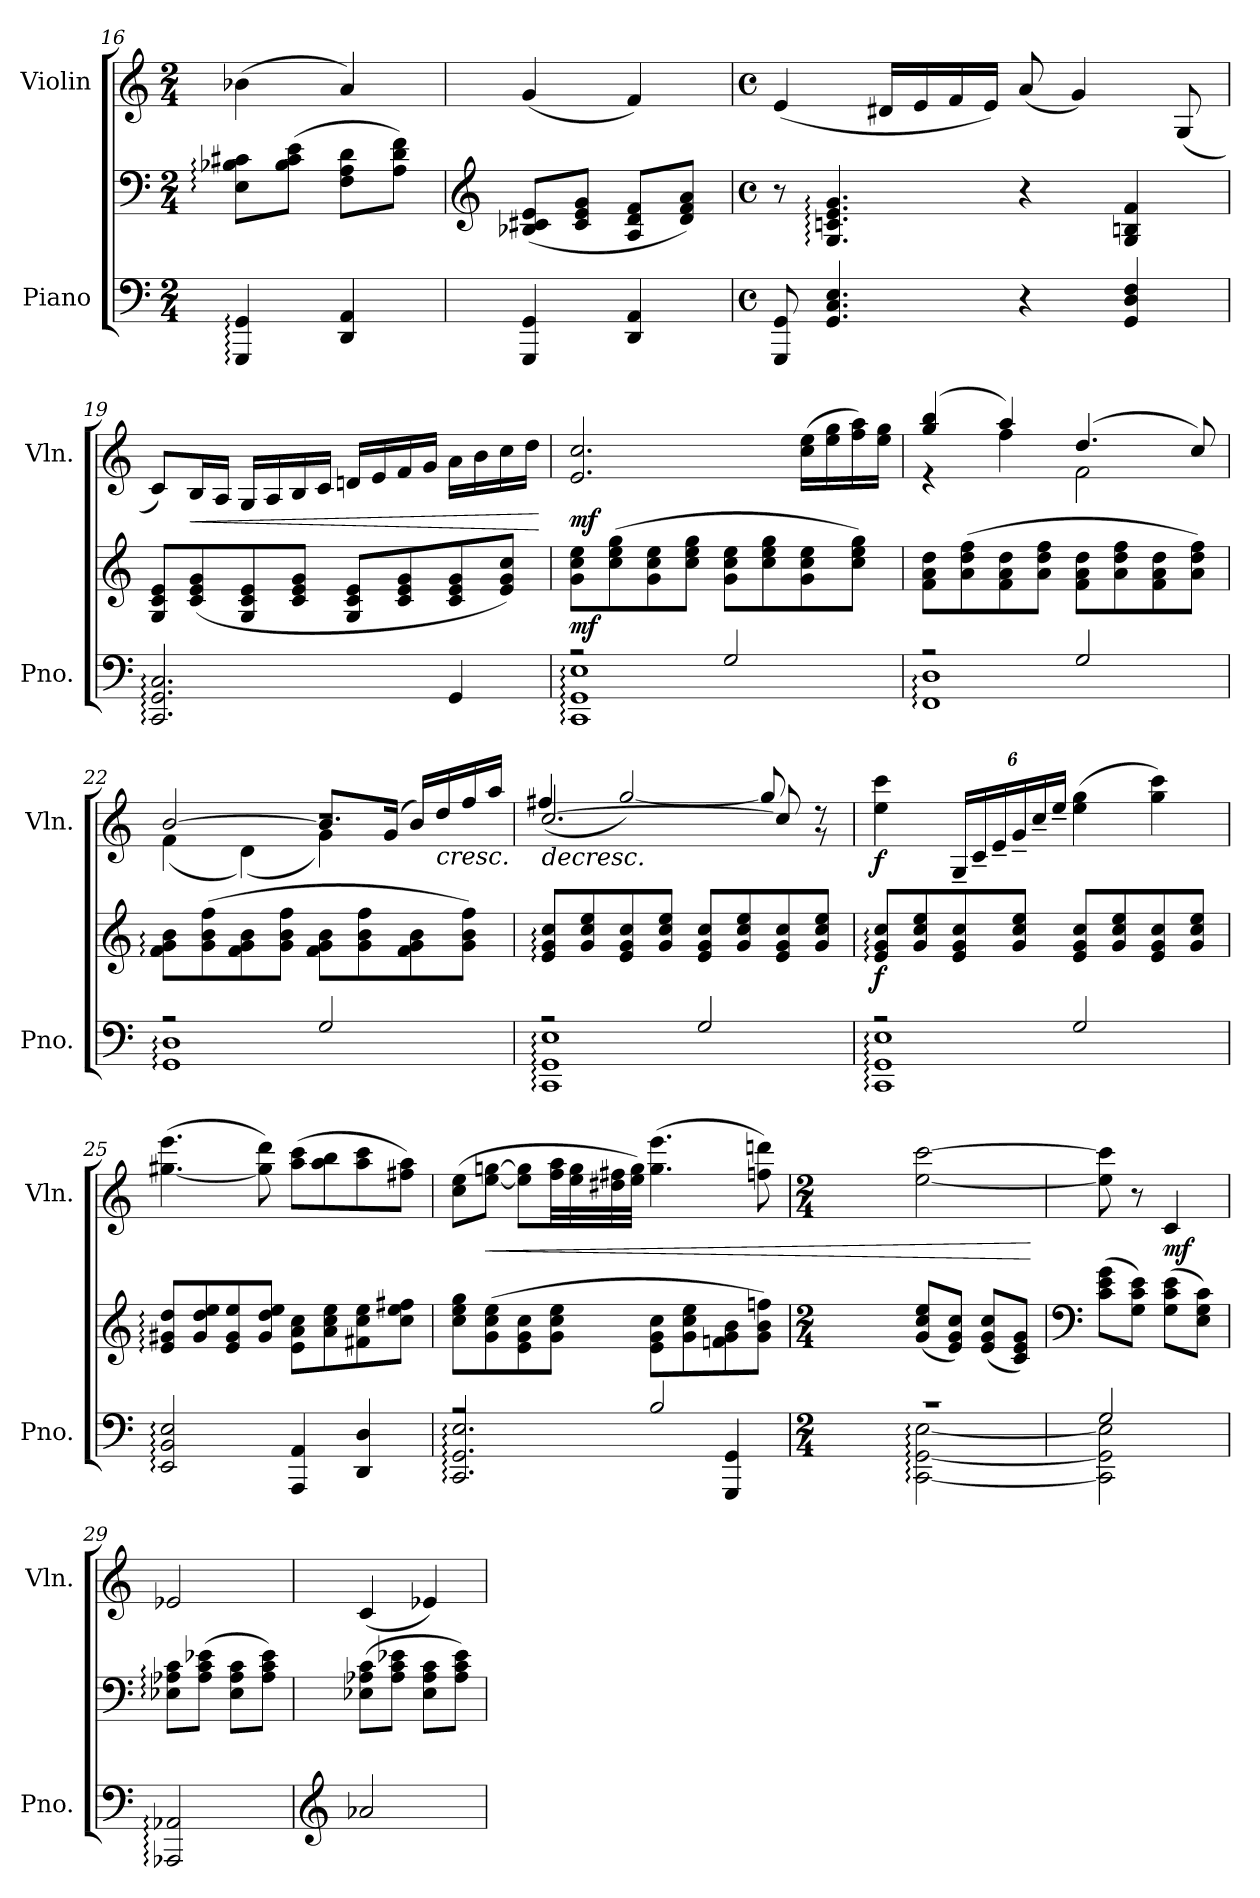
**kern	**kern	**dynam	**kern	**dynam
*part2	*part2	*part2	*part1	*part1
*staff3	*staff2	*staff2/3	*staff1	*staff1
*I"Piano	*	*	*I"Violin	*
*I'Pno.	*	*	*I'Vln.	*
*clefF4	*clefF4	*	*clefG2	*
*k[]	*k[]	*	*k[]	*
*M2/4	*M2/4	*	*M2/4	*
=16	=16	=16	=16	=16
4GGG/: 4GG/:	8E\: 8B-X\: 8c#X\:L	.	(4b-X\	.
.	(8B-\ 8c#\ 8e\J	.	.	.
4DD/ 4AA/	8F\ 8A\ 8d\L	.	4a/)	.
.	8A\ 8d\ 8f\J)	.	.	.
!!LO:PB:g=z
=17	=17	=17	=17	=17
*	*clefG2	*	*	*
4GGG/ 4GG/	(8B-X/ 8c#X/ 8e/L	.	(4g/	.
.	8c#/ 8e/ 8g/J	.	.	.
4DD/ 4AA/	8A/ 8d/ 8f/L	.	4f/)	.
.	8d/ 8f/ 8a/J)	.	.	.
=18	=18	=18	=18	=18
*M4/4	*M4/4	*	*M4/4	*
*met(c)	*met(c)	*	*met(c)	*
8GGG/ 8GG/	8r	.	(4e/	.
4.GG/ 4.C/ 4.E/	4.G/: 4.cn/: 4.e/: 4.g/:	.	.	.
.	.	.	16d#X/LL	.
.	.	.	16e/	.
.	.	.	16f/	.
.	.	.	16e/JJ)	.
4r	4r	.	(8a/	.
.	.	.	4g/)	.
4GG/ 4D/ 4F/	4G/ 4Bn/ 4f/	.	.	.
.	.	.	(8G/	.
=19	=19	=19	=19	=19
2.CC/: 2.GG/: 2.C/:	8G/ 8c/ 8e/L	.	8c/L)	.
!	!	!	!	!LO:HP:b
.	(8c/ 8e/ 8g/	.	16B/L	<
.	.	.	16A/JJ	.
.	8G/ 8c/ 8e/	.	16G/LL	.
.	.	.	16A/	.
.	8c/ 8e/ 8g/J	.	16B/	.
.	.	.	16c/JJ	.
.	8G/ 8c/ 8e/L	.	16dn/LL	.
.	.	.	16e/	.
.	8c/ 8e/ 8g/	.	16f/	.
.	.	.	16g/JJ	.
4GG/	8c/ 8e/ 8g/	.	16a\LL	.
.	.	.	16b\	.
.	8e/ 8g/ 8cc/J)	.	16cc\	.
.	.	.	16dd\JJ	.
.	.	.	.	[
!!LO:LB:g=z
=20	=20	=20	=20	=20
*^	*	*	*	*
!	!	!	!LO:DY:b	!	!LO:DY:b
2r	1CC: 1GG: 1E:	8g\ 8cc\ 8ee\L	mf	2.e/ 2.cc/	mf
.	.	(8cc\ 8ee\ 8gg\	.	.	.
.	.	8g\ 8cc\ 8ee\	.	.	.
.	.	8cc\ 8ee\ 8gg\J	.	.	.
2G/	.	8g\ 8cc\ 8ee\L	.	.	.
.	.	8cc\ 8ee\ 8gg\	.	.	.
.	.	8g\ 8cc\ 8ee\	.	(16cc\ 16ee\LL	.
.	.	.	.	16ee\ 16gg\	.
.	.	8cc\ 8ee\ 8gg\J)	.	16ff\ 16aa\)	.
.	.	.	.	16ee\ 16gg\JJ	.
=21	=21	=21	=21	=21	=21
*	*	*	*	*^	*
2r	1FF: 1D:	8f\ 8a\ 8dd\L	.	(4gg/ 4bb/	4r	.
.	.	(8a\ 8dd\ 8ff\	.	.	.	.
.	.	8f\ 8a\ 8dd\	.	4aa/)	4ff\	.
.	.	8a\ 8dd\ 8ff\J	.	.	.	.
2G/	.	8f\ 8a\ 8dd\L	.	(4.dd/	2f\	.
.	.	8a\ 8dd\ 8ff\	.	.	.	.
.	.	8f\ 8a\ 8dd\	.	.	.	.
.	.	8a\ 8dd\ 8ff\J)	.	8cc/)	.	.
=22	=22	=22	=22	=22	=22	=22
*	*	*	*	*	*^	*
2r	1GG: 1D:	8f\: 8g\: 8b\:L	.	1rdd	(4f\	[2b/	.
.	.	(8g\ 8b\ 8ff\	.	.	.	.	.
.	.	8f\ 8g\ 8b\	.	.	(4d\)	.	.
.	.	8g\ 8b\ 8ff\J	.	.	.	.	.
2G/	.	8f\ 8g\ 8b\L	.	.	4g\)	8.b/L]	.
.	.	8g\ 8b\ 8ff\	.	.	.	.	.
.	.	.	.	.	.	(16g/Jk	.
.	.	8f\ 8g\ 8b\	.	.	4ryy	16b/LL)	.
!	!	!	!	!	!	!	!LO:HP:b
.	.	.	.	.	.	16dd/	<
.	.	8g\ 8b\ 8ff\J)	.	.	.	16ff/	.
.	.	.	.	.	.	16aa/JJ	.
!!LO:LB:g=z
=23	=23	=23	=23	=23	=23	=23	=23
!	!	!	!	!	!	!	!LO:HP:b
*	*	*	*	*	*v	*v	*
2r	1CC: 1GG: 1E:	8e/: 8g/: 8cc/:L	.	[2.cc/	(4ff#X/	>
.	.	8g/ 8cc/ 8ee/	.	.	.	.
.	.	8e/ 8g/ 8cc/	.	.	[2gg/)	.
.	.	8g/ 8cc/ 8ee/J	.	.	.	.
2G/	.	8e/ 8g/ 8cc/L	.	.	.	.
.	.	8g/ 8cc/ 8ee/	.	.	.	.
.	.	8e/ 8g/ 8cc/	.	8cc/]	8gg/]	.
.	.	8g/ 8cc/ 8ee/J	.	8r	8r	.
*v	*v	*	*	*v	*v	*
.	.	.	.	[
=24	=24	=24	=24	=24
*^	*	*	*	*
!	!	!	!LO:DY:b	!	!LO:DY:b
2r	1CC: 1GG: 1E:	8e/: 8g/: 8cc/:L	f	4ee\ 4ccc\	f
.	.	8g/ 8cc/ 8ee/	.	.	.
*	*	*	*	*Xbrackettup	*
.	.	8e/ 8g/ 8cc/	.	24G~/LL	.
.	.	.	.	24c~/	.
.	.	.	.	24e~/	.
.	.	8g/ 8cc/ 8ee/J	.	24g~/	.
.	.	.	.	24cc~/	.
.	.	.	.	24ee~/JJ	.
2G/	.	8e/ 8g/ 8cc/L	.	(4ee\ 4gg\	.
.	.	8g/ 8cc/ 8ee/	.	.	.
.	.	8e/ 8g/ 8cc/	.	4gg\ 4ccc\)	.
.	.	8g/ 8cc/ 8ee/J	.	.	.
*v	*v	*	*	*	*
=25	=25	=25	=25	=25
2EE/: 2BB/: 2E/:	8e/: 8g#X/: 8dd/:L	.	([4.gg#X\ 4.eee\	.
.	8g#/ 8dd/ 8ee/	.	.	.
.	8e/ 8g#/ 8ee/	.	.	.
.	8g#/ 8dd/ 8ee/J	.	8gg#\] 8ddd\)	.
4AAA/ 4AA/	8e\ 8a\ 8cc\L	.	(8aa\ 8ccc\L	.
.	8a\ 8cc\ 8ee\	.	8aa\ 8bb\	.
4DD/ 4D/	8f#X\ 8cc\ 8ee\	.	8aa\ 8ccc\	.
.	8cc\ 8ee\ 8ff#X\J	.	8ff#X\ 8aa\J)	.
!!LO:PB:g=z
=26	=26	=26	=26	=26
*^	*	*	*	*
2.CC/: 2.GG/: 2.E/:	2rA	8cc\ 8ee\ 8gg\L	.	(8cc\ 8ee\L	.
!	!	!	!	!	!LO:HP:b
.	.	(8g\ 8cc\ 8ee\	.	[8ee\ [8ggn\J	<
.	.	8e\ 8g\ 8cc\	.	8ee\] 8gg\]L	.
.	.	8g\ 8cc\ 8ee\J	.	32ff\ 32aa\LL	.
.	.	.	.	32ee\ 32gg\	.
.	.	.	.	32dd#X\ 32ff#X\	.
.	.	.	.	32ee\ 32gg\JJJ)	.
.	2B/	8e\ 8g\ 8cc\L	.	(4.gg\ 4.eee\	.
.	.	8g\ 8cc\ 8ee\	.	.	.
4GGG/ 4GG/	.	8fn\ 8g\ 8b\	.	.	.
.	.	8g\ 8b\ 8ffn\J)	.	8ffn\ 8dddn\)	.
*v	*v	*	*	*	*
.	.	.	.	]
=27	=27	=27	=27	=27
*M2/4	*M2/4	*	*M2/4	*
*^	*	*	*	*
2r	[2CC\: [2GG\: [2E\:	(8g/ 8cc/ 8ee/L	.	[2ee\ [2ccc\	.
.	.	8e/ 8g/ 8cc/J)	.	.	.
.	.	(8e/ 8g/ 8cc/L	.	.	.
.	.	8c/ 8e/ 8g/J)	.	.	.
*v	*v	*	*	*	*
.	.	.	.	[
=28	=28	=28	=28	=28
*	*clefF4	*	*	*
*^	*	*	*	*
2G/	2CC\] 2GG\] 2E\]	(8c\ 8e\ 8g\L	.	8ee\] 8ccc\]	.
.	.	8G\ 8c\ 8e\J)	.	8r	.
!	!	!	!	!	!LO:DY:b
.	.	(8G\ 8c\ 8e\L	.	4c/	mf
.	.	8E\ 8G\ 8c\J)	.	.	.
*v	*v	*	*	*	*
=29	=29	=29	=29	=29
2AAA-X/: 2AA-X/:	8E-X\: 8A-X\: 8c\:L	.	2e-X/	.
.	(8A-\ 8c\ 8e-X\J	.	.	.
.	8E-\ 8A-\ 8c\L	.	.	.
.	8A-\ 8c\ 8e-\J)	.	.	.
!!LO:LB:g=z
=30	=30	=30	=30	=30
*clefG2	*	*	*	*
2a-X/	(8E-X\ 8A-X\ 8c\L	.	(4c/	.
.	8A-\ 8c\ 8e-X\J	.	.	.
.	8E-\ 8A-\ 8c\L	.	4e-X/)	.
.	8A-\ 8c\ 8e-\J)	.	.	.
=	=	=	=	=
*-	*-	*-	*-	*-
